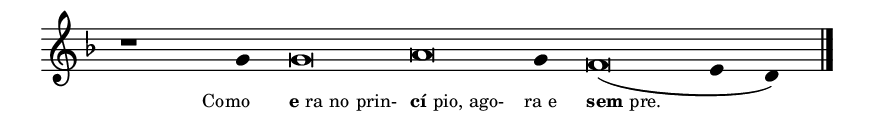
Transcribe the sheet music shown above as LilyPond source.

\version "2.20.0"
#(set! paper-alist (cons '("linha" . (cons (* 148 mm) (* 21 mm))) paper-alist))

\paper {
  #(set-paper-size "linha")
  ragged-right = ##f
}

\language "portugues"

%†

estrofea = {
  \chords{
    \cadenzaOn
%harmonia
%  r1 r4 do\breve la:m~ la4:m re\breve:m~ mi2
%/harmonia
  }
  \fixed do' {
    \key fa \major
    \cadenzaOn
%recitação
    r1 sol4 sol\breve la sol4 fa\breve( mi4 re) \bar "|."
%/recitação
  }
  \addlyrics {
    \teeny
    \tweak self-alignment-X #1  \markup{Como}
    \tweak self-alignment-X #-1 \markup{\bold{e}ra no prin-}
    \tweak self-alignment-X #-1 \markup{\bold{cí}pio, ago-}
    \tweak self-alignment-X #0  \markup{ra e}
    \tweak self-alignment-X #-1 \markup{\bold{sem}pre.}
  }
}

\book {
  \paper {
      indent = 0\mm
  }
    \header {
      %piece = "A"
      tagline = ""
    }
  \score {
    \new Staff <<
      \new Voice = "melody" \estrofea
    >>
    \layout {
      %indent = 0\cm
      \context {
        \Staff
        \remove "Time_signature_engraver"
        \hide Stem
      }
    }
  }
}
